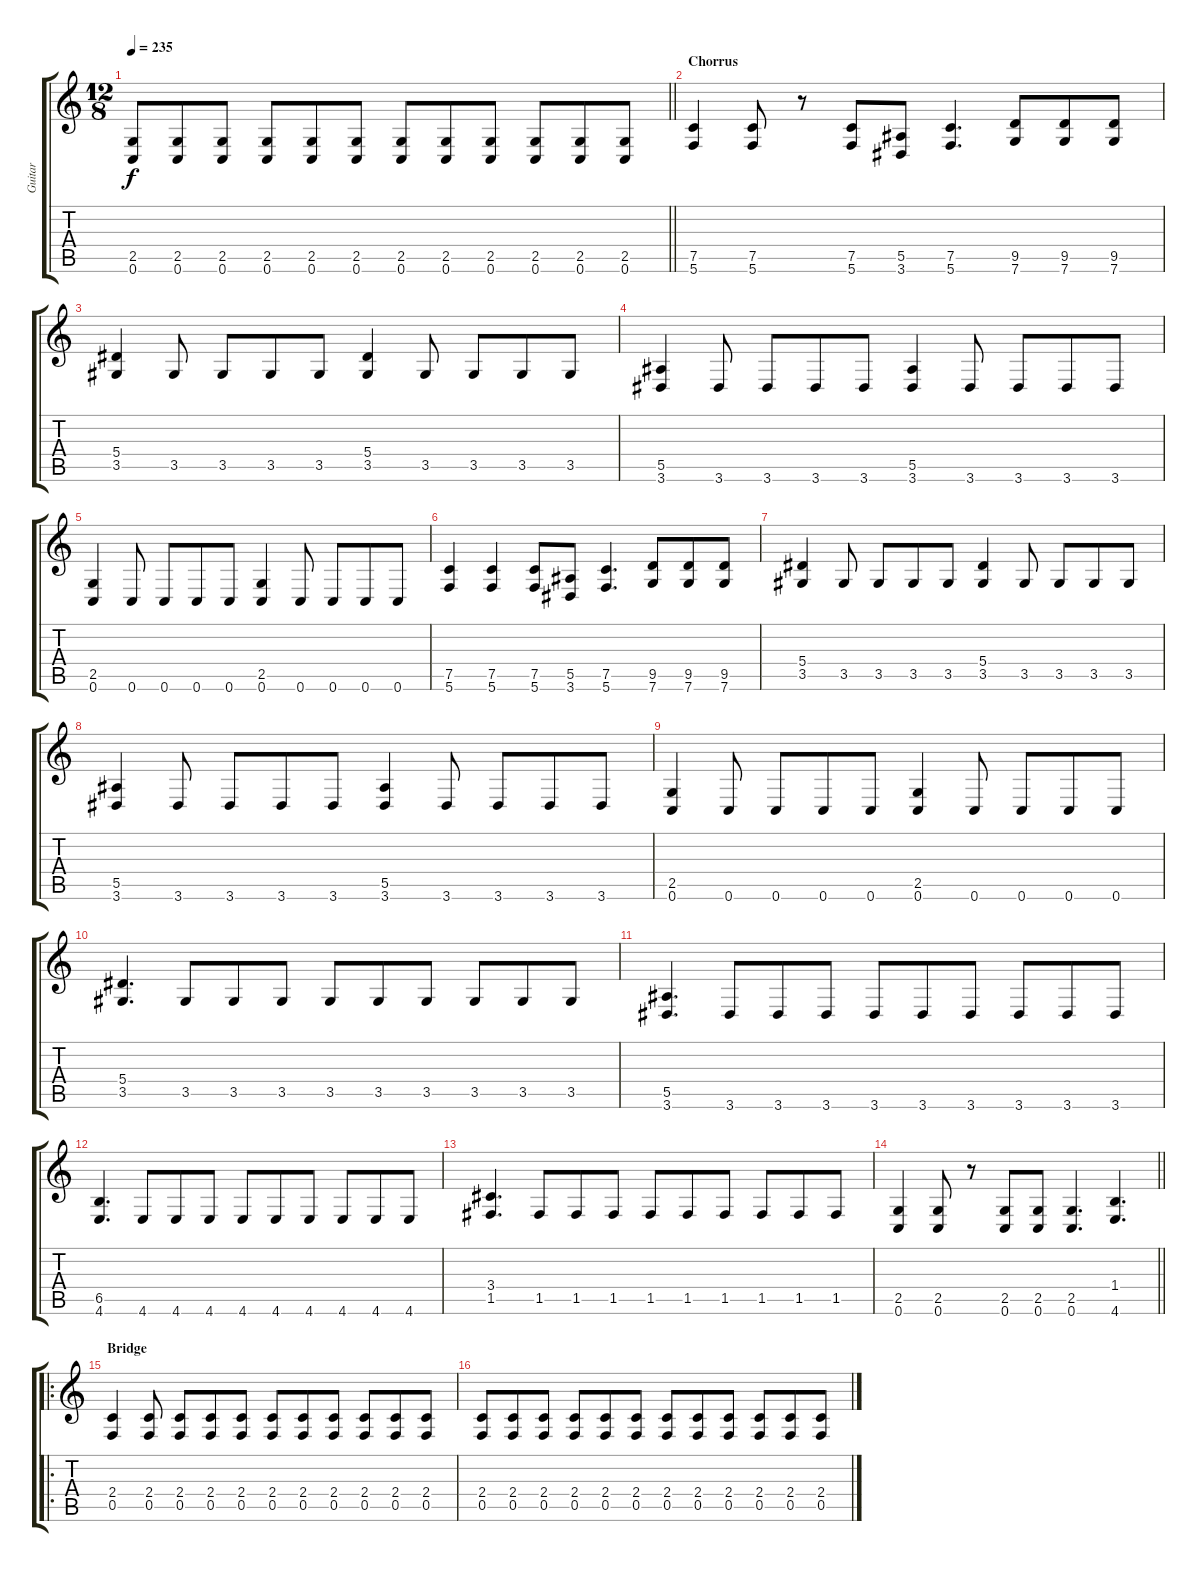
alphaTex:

\track ("Guitar" "Guitar") {instrument distortionguitar}
\staff {score tabs}
\tuning (C4 G3 Eb3 Bb2 F2 C2) {hide}
\ts (12 8)
\tempo 235
\clef g2
\barLineRight lightlight
\ks c
(2.5 0.6).8{dy f} (2.5 0.6).8 (2.5 0.6).8 (2.5 0.6).8 (2.5 0.6).8 (2.5 0.6).8 (2.5 0.6).8 (2.5 0.6).8 (2.5 0.6).8 (2.5 0.6).8 (2.5 0.6).8 (2.5 0.6).8 |
\section ("" "Chorrus")
(7.5 5.6).4 (7.5 5.6).8 r.8 (7.5 5.6).8 (5.5 3.6).8 (7.5 5.6).4{d} (9.5 7.6).8 (9.5 7.6).8 (9.5 7.6).8 |
(5.4 3.5).4 3.5.8 3.5.8 3.5.8 3.5.8 (5.4 3.5).4 3.5.8 3.5.8 3.5.8 3.5.8 |
(5.5 3.6).4 3.6.8 3.6.8 3.6.8 3.6.8 (5.5 3.6).4 3.6.8 3.6.8 3.6.8 3.6.8 |
(2.5 0.6).4 0.6.8 0.6.8 0.6.8 0.6.8 (2.5 0.6).4 0.6.8 0.6.8 0.6.8 0.6.8 |
(7.5 5.6).4 (7.5 5.6).4 (7.5 5.6).8 (5.5 3.6).8 (7.5 5.6).4{d} (9.5 7.6).8 (9.5 7.6).8 (9.5 7.6).8 |
(5.4 3.5).4 3.5.8 3.5.8 3.5.8 3.5.8 (5.4 3.5).4 3.5.8 3.5.8 3.5.8 3.5.8 |
(5.5 3.6).4 3.6.8 3.6.8 3.6.8 3.6.8 (5.5 3.6).4 3.6.8 3.6.8 3.6.8 3.6.8 |
(2.5 0.6).4 0.6.8 0.6.8 0.6.8 0.6.8 (2.5 0.6).4 0.6.8 0.6.8 0.6.8 0.6.8 |
(5.4 3.5).4{d} 3.5.8 3.5.8 3.5.8 3.5.8 3.5.8 3.5.8 3.5.8 3.5.8 3.5.8 |
(5.5 3.6).4{d} 3.6.8 3.6.8 3.6.8 3.6.8 3.6.8 3.6.8 3.6.8 3.6.8 3.6.8 |
(6.5 4.6).4{d} 4.6.8 4.6.8 4.6.8 4.6.8 4.6.8 4.6.8 4.6.8 4.6.8 4.6.8 |
(3.4 1.5).4{d} 1.5.8 1.5.8 1.5.8 1.5.8 1.5.8 1.5.8 1.5.8 1.5.8 1.5.8 |
\barLineRight lightlight
(2.5 0.6).4 (2.5 0.6).8 r.8 (2.5 0.6).8 (2.5 0.6).8 (2.5 0.6).4{d} (1.4 4.6).4{d} |
\ro
\section ("" "Bridge")
(2.4 0.5).4 (2.4 0.5).8 (2.4 0.5).8 (2.4 0.5).8 (2.4 0.5).8 (2.4 0.5).8 (2.4 0.5).8 (2.4 0.5).8 (2.4 0.5).8 (2.4 0.5).8 (2.4 0.5).8 |
(2.4 0.5).8 (2.4 0.5).8 (2.4 0.5).8 (2.4 0.5).8 (2.4 0.5).8 (2.4 0.5).8 (2.4 0.5).8 (2.4 0.5).8 (2.4 0.5).8 (2.4 0.5).8 (2.4 0.5).8 (2.4 0.5).8
